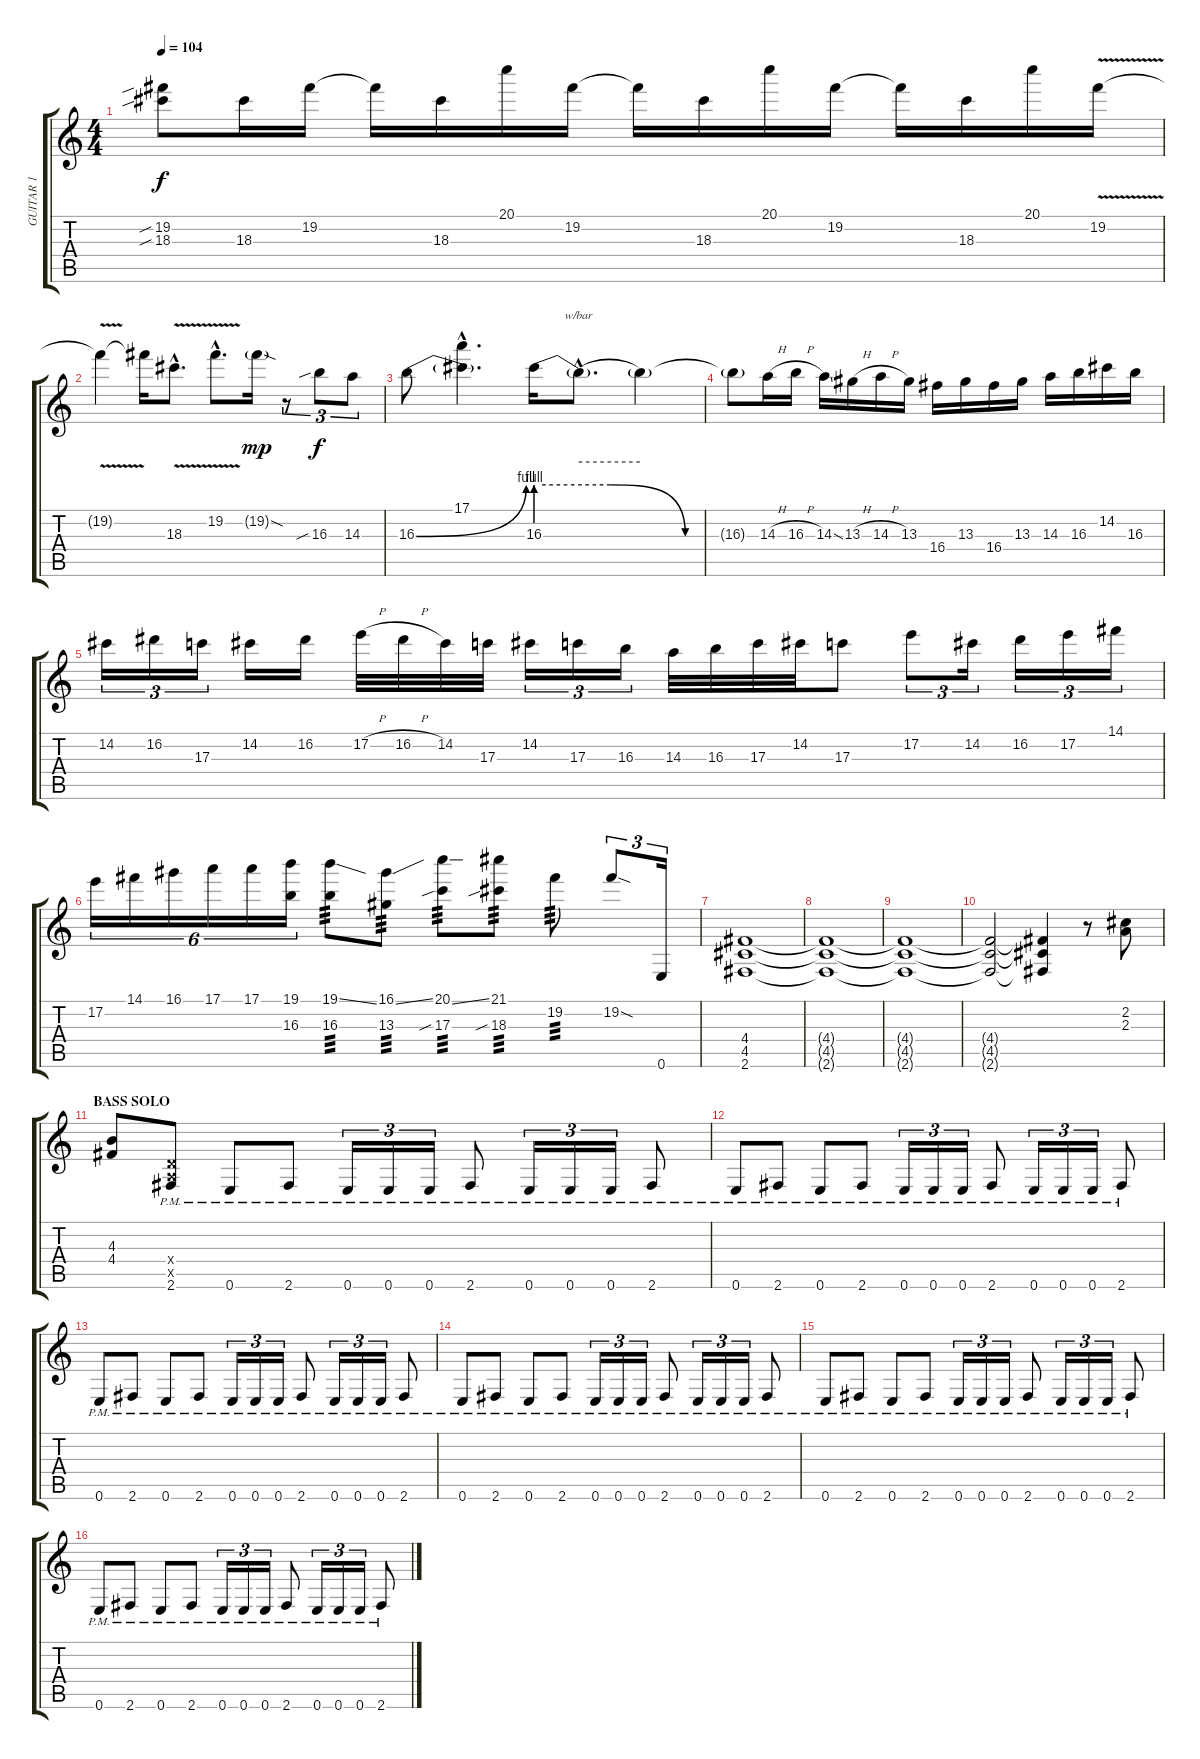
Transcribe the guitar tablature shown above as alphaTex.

\track ("GUITAR 1" "GUITAR 1") {instrument distortionguitar}
\staff {score tabs}
\tuning (E4 B3 G3 D3 A2 E2) {hide}
\ts (4 4)
\tempo 104
\clef g2
\ks c
(19.2{sib} 18.3{sib}).8{dy f} 18.3.16 19.2.16 19.2{t}.16 18.3.16 20.1.16 19.2.16 19.2{t}.16 18.3.16 20.1.16 19.2.16 19.2{t}.16 18.3.16 20.1.16 19.2{v}.16 |
19.2{t}.4 19.2{t}.16 18.3{v hac}.8{d} 19.2{v hac}.8{d} 19.2{sod g}.16{dy mp} r.8{tu (3 2)} 16.3{sib}.8{tu (3 2) dy f} 14.3.8{tu (3 2)} |
16.3{be (bend 0 0 60 4)}.8 (17.1{hac} 16.3{hac t}).4{d} 16.3{be (custom 0 4 20 4 40 0 60 0)}.16 16.3{hac t}.8{d tbe (hold default 0 0 60 0)} 16.3{t}.4 |
16.3{t}.8 14.3{h}.16 16.3{h}.16 14.3{ss}.16 13.3{h}.16 14.3{h}.16 13.3.16 16.4.16 13.3.16 16.4.16 13.3.16 14.3.16 16.3.16 14.2.16 16.3.16 |
14.2.16{tu (3 2)} 16.2.16{tu (3 2)} 17.3.16{tu (3 2)} 14.2.16 16.2.16 17.2{h}.32 16.2{h}.32 14.2.32 17.3.32 14.2.16{tu (3 2)} 17.3.16{tu (3 2)} 16.3.16{tu (3 2)} 14.3.32 16.3.32 17.3.32 14.2.32 17.3.8 17.2.8{tu (3 2)} 14.2.16{tu (3 2)} 16.2.16{tu (3 2)} 17.2.16{tu (3 2)} 14.1.16{tu (3 2)} |
17.2.16{tu (6 4)} 14.1.16{tu (6 4)} 16.1.16{tu (6 4)} 17.1.16{tu (6 4)} 17.1.16{tu (6 4)} (19.1 16.3).16{tu (6 4)} (19.1{ss} 16.3).8{tp 3} (16.1{ss} 13.3).8{tp 3} (20.1{ss} 17.3{sib}).8{tp 3} (21.1 18.3{sib}).8{tp 3} 19.2.8{tp 3} 19.2{sod}.8{tu (3 2)} 0.6.16{tu (3 2)} |
(4.4 4.5 2.6).1 |
(4.4{t} 4.5{t} 2.6{t}).1 |
(4.4{t} 4.5{t} 2.6{t}).1 |
(4.4{t} 4.5{t} 2.6{t}).2 (4.4{t} 4.5{t} 2.6{t}).4 r.8{volume 0} (2.2 2.3).8{volume 12} |
\section ("" "BASS SOLO")
(4.3 4.4).8 (0.4{x} 0.5{x} 2.6{pm}).8 0.6{pm}.8 2.6{pm}.8 0.6{pm}.16{tu (3 2)} 0.6{pm}.16{tu (3 2)} 0.6{pm}.16{tu (3 2)} 2.6{pm}.8 0.6{pm}.16{tu (3 2)} 0.6{pm}.16{tu (3 2)} 0.6{pm}.16{tu (3 2)} 2.6{pm}.8 |
0.6{pm}.8 2.6{pm}.8 0.6{pm}.8 2.6{pm}.8 0.6{pm}.16{tu (3 2)} 0.6{pm}.16{tu (3 2)} 0.6{pm}.16{tu (3 2)} 2.6{pm}.8 0.6{pm}.16{tu (3 2)} 0.6{pm}.16{tu (3 2)} 0.6{pm}.16{tu (3 2)} 2.6{pm}.8 |
0.6{pm}.8 2.6{pm}.8 0.6{pm}.8 2.6{pm}.8 0.6{pm}.16{tu (3 2)} 0.6{pm}.16{tu (3 2)} 0.6{pm}.16{tu (3 2)} 2.6{pm}.8 0.6{pm}.16{tu (3 2)} 0.6{pm}.16{tu (3 2)} 0.6{pm}.16{tu (3 2)} 2.6{pm}.8 |
0.6{pm}.8 2.6{pm}.8 0.6{pm}.8 2.6{pm}.8 0.6{pm}.16{tu (3 2)} 0.6{pm}.16{tu (3 2)} 0.6{pm}.16{tu (3 2)} 2.6{pm}.8 0.6{pm}.16{tu (3 2)} 0.6{pm}.16{tu (3 2)} 0.6{pm}.16{tu (3 2)} 2.6{pm}.8 |
\section ("" "")
0.6{pm}.8 2.6{pm}.8 0.6{pm}.8 2.6{pm}.8 0.6{pm}.16{tu (3 2)} 0.6{pm}.16{tu (3 2)} 0.6{pm}.16{tu (3 2)} 2.6{pm}.8 0.6{pm}.16{tu (3 2)} 0.6{pm}.16{tu (3 2)} 0.6{pm}.16{tu (3 2)} 2.6{pm}.8 |
0.6{pm}.8 2.6{pm}.8 0.6{pm}.8 2.6{pm}.8 0.6{pm}.16{tu (3 2)} 0.6{pm}.16{tu (3 2)} 0.6{pm}.16{tu (3 2)} 2.6{pm}.8 0.6{pm}.16{tu (3 2)} 0.6{pm}.16{tu (3 2)} 0.6{pm}.16{tu (3 2)} 2.6{pm}.8
